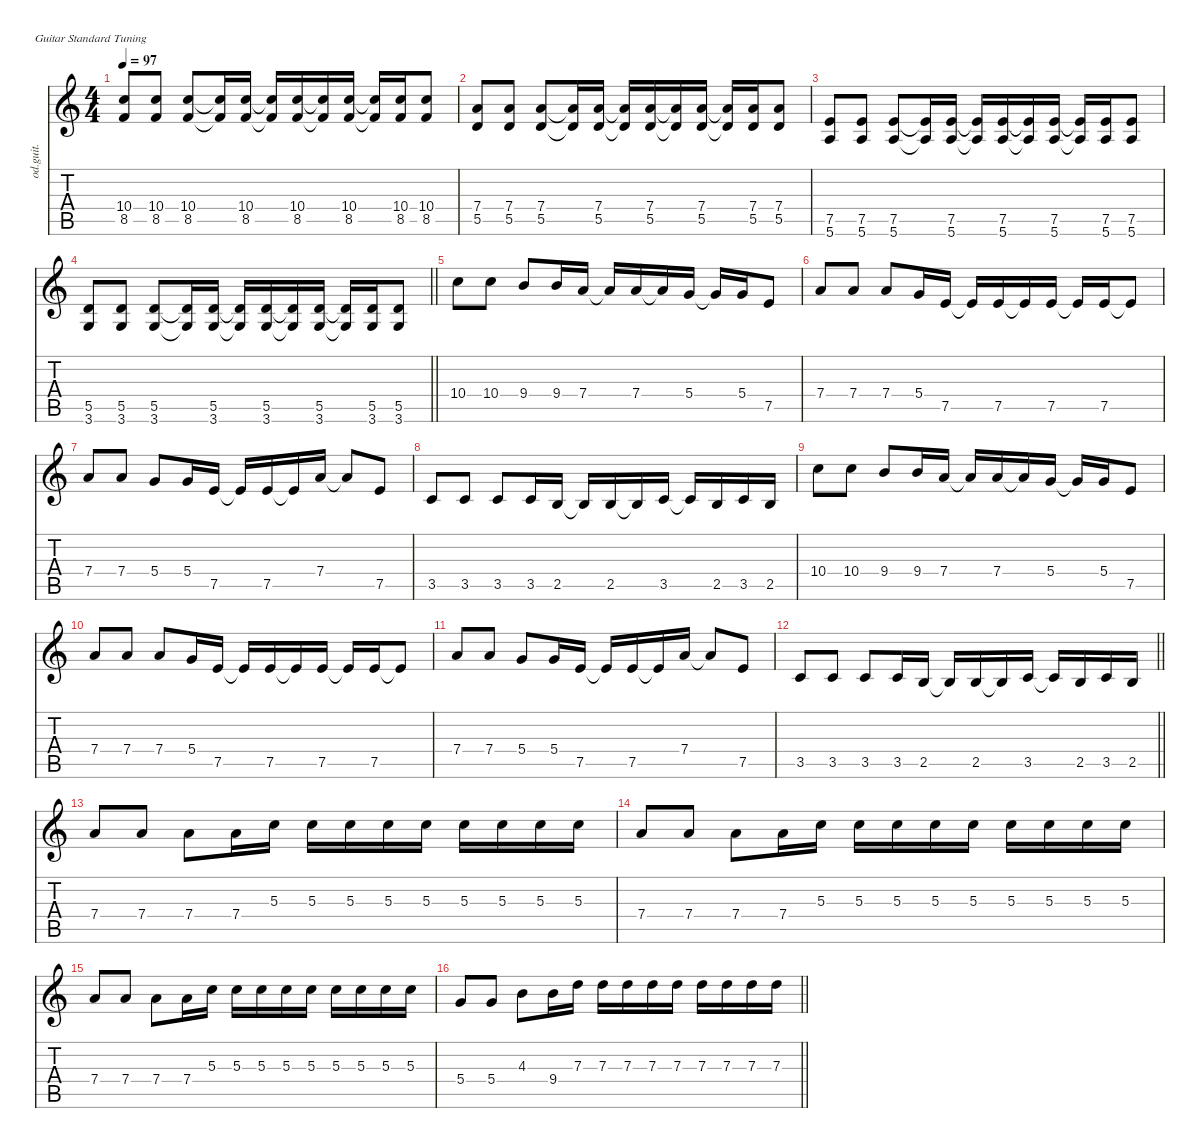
\defaultSystemsLayout 4
\hideDynamics
\bracketExtendMode nobrackets
\track ("Overdriven Guitar" "od.guit.") {instrument overdrivenguitar}
\staff {score tabs}
\tuning (E4 B3 G3 D3 A2 E2)
\ts (4 4)
\tempo 97
\clef g2
\ks c
(8.5 10.4).8{dy mf beam Up} (8.5 10.4).8{beam Up} (8.5 10.4).8{beam Up} (8.5{t} 10.4{t}).16{beam Up} (8.5 10.4).16{beam Up} (10.4{t} 8.5{t}).16{beam Up} (8.5 10.4).16{beam Up} (10.4{t} 8.5{t}).16{beam Up} (8.5 10.4).16{beam Up} (10.4{t} 8.5{t}).16{beam Up} (8.5 10.4).16{beam Up} (8.5 10.4).8{beam Up} |
(5.5 7.4).8{beam Up} (5.5 7.4).8{beam Up} (5.5 7.4).8{beam Up} (5.5{t} 7.4{t}).16{beam Up} (5.5 7.4).16{beam Up} (7.4{t} 5.5{t}).16{beam Up} (5.5 7.4).16{beam Up} (7.4{t} 5.5{t}).16{beam Up} (5.5 7.4).16{beam Up} (7.4{t} 5.5{t}).16{beam Up} (5.5 7.4).16{beam Up} (5.5 7.4).8{beam Up} |
(5.6 7.5).8{beam Up} (5.6 7.5).8{beam Up} (5.6 7.5).8{beam Up} (5.6{t} 7.5{t}).16{beam Up} (5.6 7.5).16{beam Up} (5.6{t} 7.5{t}).16{beam Up} (5.6 7.5).16{beam Up} (5.6{t} 7.5{t}).16{beam Up} (5.6 7.5).16{beam Up} (5.6{t} 7.5{t}).16{beam Up} (5.6 7.5).16{beam Up} (5.6 7.5).8{beam Up} |
\barLineRight lightlight
(3.6 5.5).8{beam Up} (3.6 5.5).8{beam Up} (3.6 5.5).8{beam Up} (3.6{t} 5.5{t}).16{beam Up} (3.6 5.5).16{beam Up} (3.6{t} 5.5{t}).16{beam Up} (3.6 5.5).16{beam Up} (3.6{t} 5.5{t}).16{beam Up} (3.6 5.5).16{beam Up} (3.6{t} 5.5{t}).16{beam Up} (3.6 5.5).16{beam Up} (3.6 5.5).8{beam Up} |
10.4.8{beam Down} 10.4.8{beam Down} 9.4.8{beam Up} 9.4.16{beam Up} 7.4.16{beam Up} 7.4{t}.16{beam Up} 7.4.16{beam Up} 7.4{t}.16{beam Up} 5.4.16{beam Up} 5.4{t}.16{beam Up} 5.4.16{beam Up} 7.5.8{beam Up} |
7.4.8{beam Up} 7.4.8{beam Up} 7.4.8{beam Up} 5.4.16{beam Up} 7.5.16{beam Up} 7.5{t}.16{beam Up} 7.5.16{beam Up} 7.5{t}.16{beam Up} 7.5.16{beam Up} 7.5{t}.16{beam Up} 7.5.16{beam Up} 7.5{t}.8{beam Up} |
7.4.8{beam Up} 7.4.8{beam Up} 5.4.8{beam Up} 5.4.16{beam Up} 7.5.16{beam Up} 7.5{t}.16{beam Up} 7.5.16{beam Up} 7.5{t}.16{beam Up} 7.4.16{beam Up} 7.4{t}.8{beam Up} 7.5.8{beam Up} |
3.5.8{beam Up} 3.5.8{beam Up} 3.5.8{beam Up} 3.5.16{beam Up} 2.5.16{beam Up} 2.5{t}.16{beam Up} 2.5.16{beam Up} 2.5{t}.16{beam Up} 3.5.16{beam Up} 3.5{t}.16{beam Up} 2.5.16{beam Up} 3.5.16{beam Up} 2.5.16{beam Up} |
10.4.8{beam Down} 10.4.8{beam Down} 9.4.8{beam Up} 9.4.16{beam Up} 7.4.16{beam Up} 7.4{t}.16{beam Up} 7.4.16{beam Up} 7.4{t}.16{beam Up} 5.4.16{beam Up} 5.4{t}.16{beam Up} 5.4.16{beam Up} 7.5.8{beam Up} |
7.4.8{beam Up} 7.4.8{beam Up} 7.4.8{beam Up} 5.4.16{beam Up} 7.5.16{beam Up} 7.5{t}.16{beam Up} 7.5.16{beam Up} 7.5{t}.16{beam Up} 7.5.16{beam Up} 7.5{t}.16{beam Up} 7.5.16{beam Up} 7.5{t}.8{beam Up} |
7.4.8{beam Up} 7.4.8{beam Up} 5.4.8{beam Up} 5.4.16{beam Up} 7.5.16{beam Up} 7.5{t}.16{beam Up} 7.5.16{beam Up} 7.5{t}.16{beam Up} 7.4.16{beam Up} 7.4{t}.8{beam Up} 7.5.8{beam Up} |
\barLineRight lightlight
3.5.8{beam Up} 3.5.8{beam Up} 3.5.8{beam Up} 3.5.16{beam Up} 2.5.16{beam Up} 2.5{t}.16{beam Up} 2.5.16{beam Up} 2.5{t}.16{beam Up} 3.5.16{beam Up} 3.5{t}.16{beam Up} 2.5.16{beam Up} 3.5.16{beam Up} 2.5.16{beam Up} |
7.4.8{beam Up} 7.4.8{beam Up} 7.4.8{beam Down} 7.4.16{beam Down} 5.3.16{beam Down} 5.3.16{beam Down} 5.3.16{beam Down} 5.3.16{beam Down} 5.3.16{beam Down} 5.3.16{beam Down} 5.3.16{beam Down} 5.3.16{beam Down} 5.3.16{beam Down} |
7.4.8{beam Up} 7.4.8{beam Up} 7.4.8{beam Down} 7.4.16{beam Down} 5.3.16{beam Down} 5.3.16{beam Down} 5.3.16{beam Down} 5.3.16{beam Down} 5.3.16{beam Down} 5.3.16{beam Down} 5.3.16{beam Down} 5.3.16{beam Down} 5.3.16{beam Down} |
7.4.8{beam Up} 7.4.8{beam Up} 7.4.8{beam Down} 7.4.16{beam Down} 5.3.16{beam Down} 5.3.16{beam Down} 5.3.16{beam Down} 5.3.16{beam Down} 5.3.16{beam Down} 5.3.16{beam Down} 5.3.16{beam Down} 5.3.16{beam Down} 5.3.16{beam Down} |
\barLineRight lightlight
5.4.8{beam Up} 5.4.8{beam Up} 4.3.8{beam Down} 9.4.16{beam Down} 7.3.16{beam Down} 7.3.16{beam Down} 7.3.16{beam Down} 7.3.16{beam Down} 7.3.16{beam Down} 7.3.16{beam Down} 7.3.16{beam Down} 7.3.16{beam Down} 7.3.16{beam Down}
